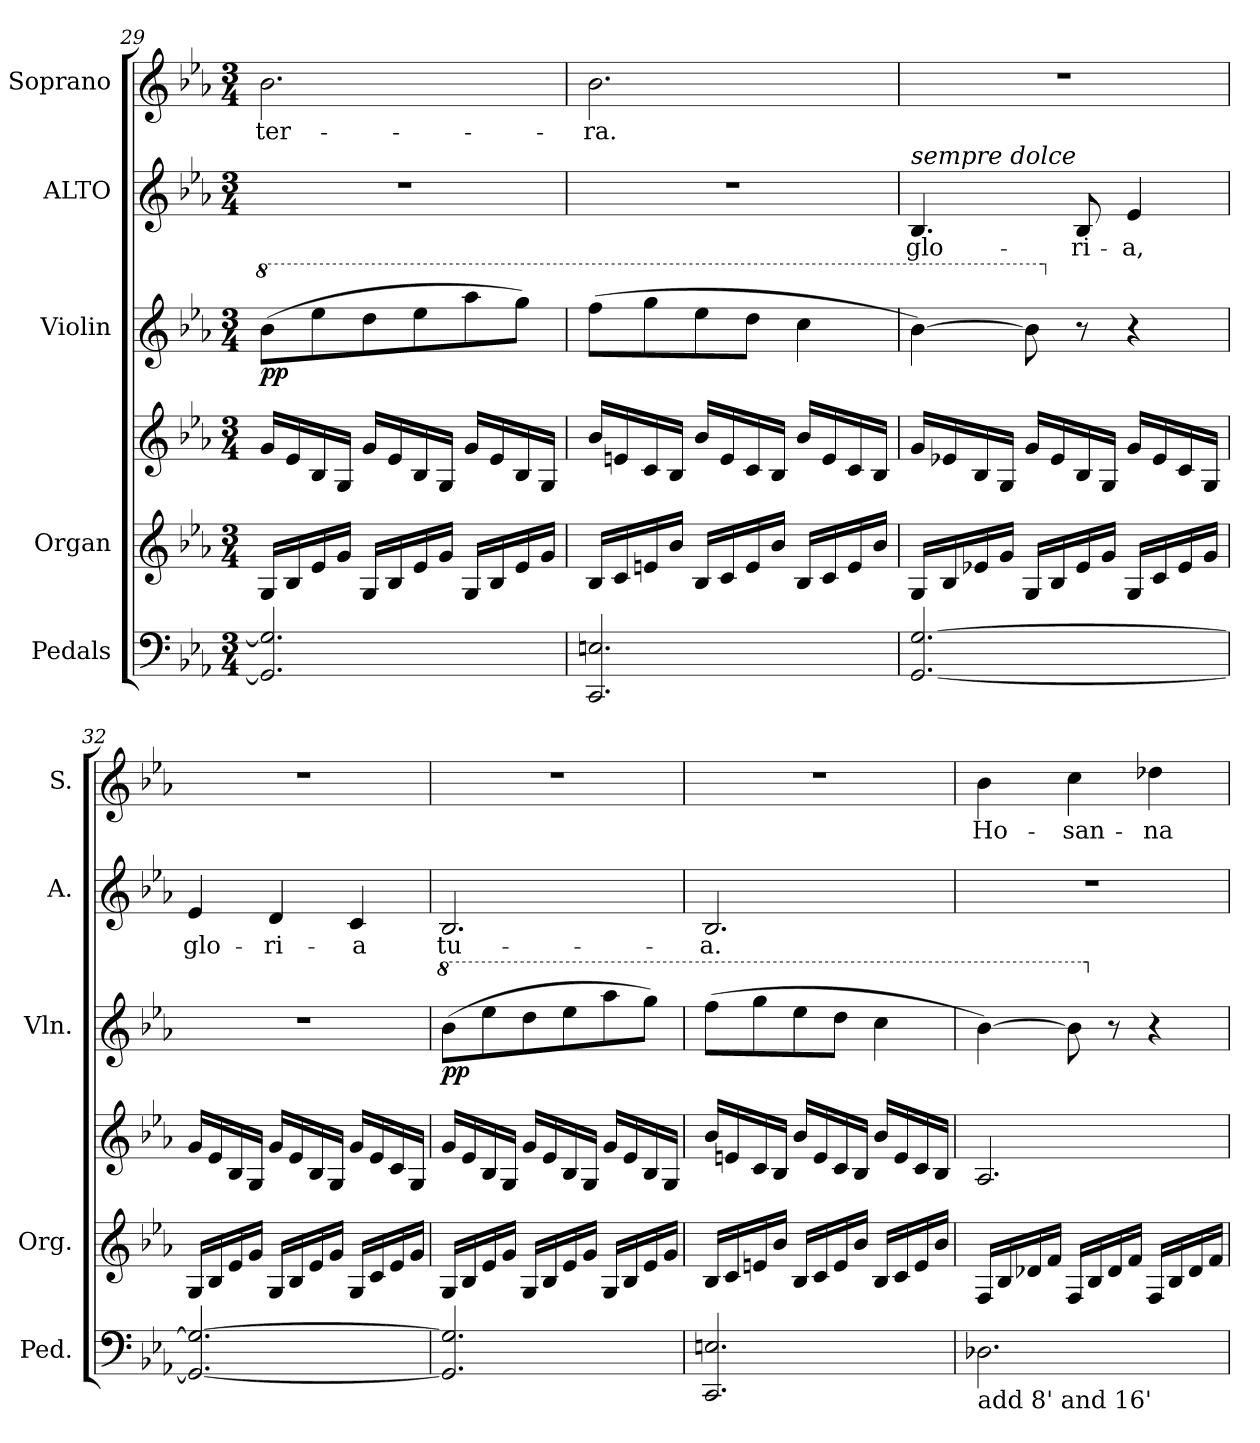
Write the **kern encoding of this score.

**kern	**kern	**kern	**kern	**dynam	**kern	**text	**kern	**text
*part5	*part4	*part4	*part3	*part3	*part2	*part2	*part1	*part1
*staff6	*staff5	*staff4	*staff3	*staff3	*staff2	*staff2	*staff1	*staff1
*I"Pedals	*I"Organ	*	*I"Violin	*	*I"ALTO	*	*I"Soprano	*
*I'Ped.	*I'Org.	*	*I'Vln.	*	*I'A.	*	*I'S.	*
*clefF4	*clefG2	*clefG2	*clefG2	*	*clefG2	*	*clefG2	*
*k[b-e-a-]	*k[b-e-a-]	*k[b-e-a-]	*k[b-e-a-]	*	*k[b-e-a-]	*	*k[b-e-a-]	*
*E-:	*E-:	*E-:	*E-:	*	*E-:	*	*E-:	*
*M3/4	*M3/4	*M3/4	*M3/4	*	*M3/4	*	*M3/4	*
*	*	*	*8va	*	*	*	*	*
=29	=29	=29	=29	=29	=29	=29	=29	=29
!	!	!	!	!	!LO:N:vis=1	!	!	!
!	!	!	!	!	!	!	!	!LO:LY:b:color=#000000
2.GGi/] 2.Gi]	16Gi/LL	16gi/LL	(8bb-i\L	pp	2.r	.	2.b-i\	ter-
.	16B-i/	16e-i/	.	.	.	.	.	.
.	16e-i/	16B-i/	8eee-i\	.	.	.	.	.
.	16gi/JJ	16Gi/JJ	.	.	.	.	.	.
.	16Gi/LL	16gi/LL	8dddi\	.	.	.	.	.
.	16B-i/	16e-i/	.	.	.	.	.	.
.	16e-i/	16B-i/	8eee-i\	.	.	.	.	.
.	16gi/JJ	16Gi/JJ	.	.	.	.	.	.
.	16Gi/LL	16gi/LL	8aaa-i\	.	.	.	.	.
.	16B-i/	16e-i/	.	.	.	.	.	.
.	16e-i/	16B-i/	8gggi\J)	.	.	.	.	.
.	16gi/JJ	16Gi/JJ	.	.	.	.	.	.
=30	=30	=30	=30	=30	=30	=30	=30	=30
!	!	!	!	!	!LO:N:vis=1	!	!	!
!	!	!	!	!	!	!	!	!LO:LY:b:color=#000000
2.CCi/ 2.Eni	16B-i/LL	16b-i/LL	(8fffi\L	.	2.r	.	2.b-i\	-ra.
.	16ci/	16eni/	.	.	.	.	.	.
.	16eni/	16ci/	8gggi\	.	.	.	.	.
.	16b-i/JJ	16B-i/JJ	.	.	.	.	.	.
.	16B-i/LL	16b-i/LL	8eee-i\	.	.	.	.	.
.	16ci/	16ei/	.	.	.	.	.	.
.	16ei/	16ci/	8dddi\J	.	.	.	.	.
.	16b-i/JJ	16B-i/JJ	.	.	.	.	.	.
.	16B-i/LL	16b-i/LL	4ccci\	.	.	.	.	.
.	16ci/	16ei/	.	.	.	.	.	.
.	16ei/	16ci/	.	.	.	.	.	.
.	16b-i/JJ	16B-i/JJ	.	.	.	.	.	.
!!LO:LB:g=z
=31	=31	=31	=31	=31	=31	=31	=31	=31
!	!	!	!	!	!LO:TX:a:i:t=sempre dolce	!	!	!
!	!	!	!	!	!	!LO:LY:b:color=#000000	!LO:N:vis=1	!
[2.GGi/ [2.Gi	16Gi/LL	16gi/LL	[4bb-i\)	.	4.B-i/	glo-	2.r	.
.	16B-i/	16e-Xi/	.	.	.	.	.	.
.	16e-Xi/	16B-i/	.	.	.	.	.	.
.	16gi/JJ	16Gi/JJ	.	.	.	.	.	.
.	16Gi/LL	16gi/LL	8bb-i\]	.	.	.	.	.
.	16B-i/	16e-i/	.	.	.	.	.	.
*	*	*	*X8va	*	*	*	*	*
!	!	!	!	!	!	!LO:LY:b:color=#000000	!	!
.	16e-i/	16B-i/	8r	.	8B-i/	-ri-	.	.
.	16gi/JJ	16Gi/JJ	.	.	.	.	.	.
!	!	!	!	!	!	!LO:LY:b:color=#000000	!	!
.	16Gi/LL	16gi/LL	4r	.	4e-i/	-a,	.	.
.	16ci/	16e-i/	.	.	.	.	.	.
.	16e-i/	16ci/	.	.	.	.	.	.
.	16gi/JJ	16Gi/JJ	.	.	.	.	.	.
=32	=32	=32	=32	=32	=32	=32	=32	=32
!	!	!	!LO:N:vis=1	!	!	!	!	!
!	!	!	!	!	!	!LO:LY:b:color=#000000	!LO:N:vis=1	!
2.GGi/_ 2.Gi_	16Gi/LL	16gi/LL	2.r	.	4e-i/	glo-	2.r	.
.	16B-i/	16e-i/	.	.	.	.	.	.
.	16e-i/	16B-i/	.	.	.	.	.	.
.	16gi/JJ	16Gi/JJ	.	.	.	.	.	.
!	!	!	!	!	!	!LO:LY:b:color=#000000	!	!
.	16Gi/LL	16gi/LL	.	.	4di/	-ri-	.	.
.	16B-i/	16e-i/	.	.	.	.	.	.
.	16e-i/	16B-i/	.	.	.	.	.	.
.	16gi/JJ	16Gi/JJ	.	.	.	.	.	.
!	!	!	!	!	!	!LO:LY:b:color=#000000	!	!
.	16Gi/LL	16gi/LL	.	.	4ci/	-a	.	.
.	16ci/	16e-i/	.	.	.	.	.	.
.	16e-i/	16ci/	.	.	.	.	.	.
.	16gi/JJ	16Gi/JJ	.	.	.	.	.	.
=33	=33	=33	=33	=33	=33	=33	=33	=33
*	*	*	*8va	*	*	*	*	*
!	!	!	!	!	!	!LO:LY:b:color=#000000	!LO:N:vis=1	!
2.GGi/] 2.Gi]	16Gi/LL	16gi/LL	(8bb-i\L	pp	2.B-i/	tu-	2.r	.
.	16B-i/	16e-i/	.	.	.	.	.	.
.	16e-i/	16B-i/	8eee-i\	.	.	.	.	.
.	16gi/JJ	16Gi/JJ	.	.	.	.	.	.
.	16Gi/LL	16gi/LL	8dddi\	.	.	.	.	.
.	16B-i/	16e-i/	.	.	.	.	.	.
.	16e-i/	16B-i/	8eee-i\	.	.	.	.	.
.	16gi/JJ	16Gi/JJ	.	.	.	.	.	.
.	16Gi/LL	16gi/LL	8aaa-i\	.	.	.	.	.
.	16B-i/	16e-i/	.	.	.	.	.	.
.	16e-i/	16B-i/	8gggi\J)	.	.	.	.	.
.	16gi/JJ	16Gi/JJ	.	.	.	.	.	.
!!LO:PB:g=z
=34	=34	=34	=34	=34	=34	=34	=34	=34
!	!	!	!	!	!	!LO:LY:b:color=#000000	!LO:N:vis=1	!
2.CCi/ 2.Eni	16B-i/LL	16b-i/LL	(8fffi\L	.	2.B-i/	-a.	2.r	.
.	16ci/	16eni/	.	.	.	.	.	.
.	16eni/	16ci/	8gggi\	.	.	.	.	.
.	16b-i/JJ	16B-i/JJ	.	.	.	.	.	.
.	16B-i/LL	16b-i/LL	8eee-i\	.	.	.	.	.
.	16ci/	16ei/	.	.	.	.	.	.
.	16ei/	16ci/	8dddi\J	.	.	.	.	.
.	16b-i/JJ	16B-i/JJ	.	.	.	.	.	.
.	16B-i/LL	16b-i/LL	4ccci\	.	.	.	.	.
.	16ci/	16ei/	.	.	.	.	.	.
.	16ei/	16ci/	.	.	.	.	.	.
.	16b-i/JJ	16B-i/JJ	.	.	.	.	.	.
=35	=35	=35	=35	=35	=35	=35	=35	=35
!	!	!	!	!	!LO:N:vis=1	!	!	!
!LO:TX:b:t=add 8' and 16'	!	!	!	!	!	!	!	!
!	!	!	!	!	!	!	!	!LO:LY:b:color=#000000
2.D-Xi\	16Fi/LL	2.A-i/	[4bb-i\)	.	2.r	.	4b-i\	Ho-
.	16B-i/	.	.	.	.	.	.	.
.	16d-Xi/	.	.	.	.	.	.	.
.	16fi/JJ	.	.	.	.	.	.	.
!	!	!	!	!	!	!	!	!LO:LY:b:color=#000000
.	16Fi/LL	.	8bb-i\]	.	.	.	4cci\	-san-
.	16B-i/	.	.	.	.	.	.	.
*	*	*	*X8va	*	*	*	*	*
.	16d-i/	.	8r	.	.	.	.	.
.	16fi/JJ	.	.	.	.	.	.	.
!	!	!	!	!	!	!	!	!LO:LY:b:color=#000000
.	16Fi/LL	.	4r	.	.	.	4dd-Xi\	-na
.	16B-i/	.	.	.	.	.	.	.
.	16d-i/	.	.	.	.	.	.	.
.	16fi/JJ	.	.	.	.	.	.	.
=	=	=	=	=	=	=	=	=
*-	*-	*-	*-	*-	*-	*-	*-	*-
